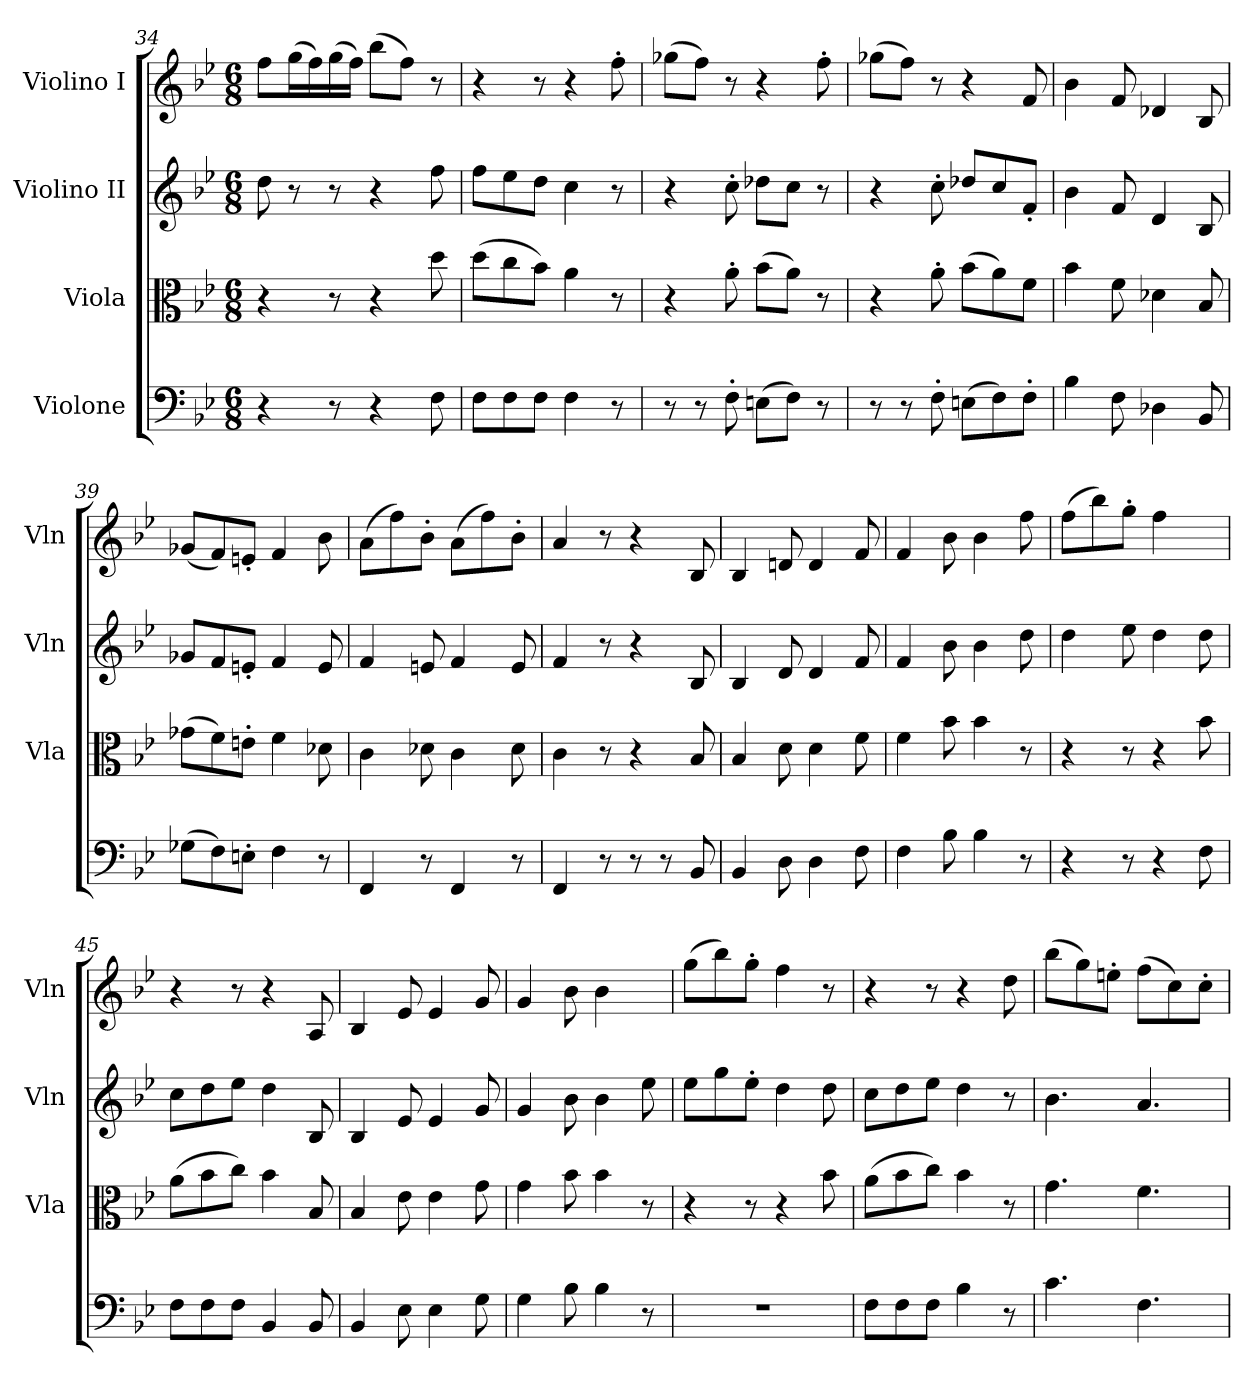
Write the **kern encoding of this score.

**kern	**kern	**kern	**kern
*part4	*part3	*part2	*part1
*staff4	*staff3	*staff2	*staff1
*I"Violone	*I"Viola	*I"Violino II	*I"Violino I
*	*I'Vla	*I'Vln	*I'Vln
*clefF4	*clefC3	*clefG2	*clefG2
*k[b-e-]	*k[b-e-]	*k[b-e-]	*k[b-e-]
*B-:	*B-:	*B-:	*B-:
*M6/8	*M6/8	*M6/8	*M6/8
=34	=34	=34	=34
4r	4r	8dd\	8ff\L
.	.	8r	(>16gg\L
.	.	.	16ff\)
8r	8r	8r	(>16gg\
.	.	.	16ff\JJ)
4r	4r	4r	(>8bb-\L
.	.	.	8ff\J)
8F\	8dd\	8ff\	8r
=35	=35	=35	=35
8F\L	(>8dd\L	8ff\L	4r
8F\	8cc\	8ee-\	.
8F\J	8b-\J)	8dd\J	8r
4F\	4a\	4cc\	4r
8r	8r	8r	8ff'>\
!!LO:LB:g=z
=36	=36	=36	=36
8r	4r	4r	(>8gg-\L
8r	.	.	8ff\J)
8F'>\	8a'>\	8cc'>\	8r
(>8En\L	(>8b-\L	8dd-\L	4r
8F\J)	8a\J)	8cc\J	.
8r	8r	8r	8ff'>\
=37	=37	=37	=37
8r	4r	4r	(>8gg-\L
8r	.	.	8ff\J)
8F'>\	8a'>\	8cc'>\	8r
(>8En\L	(>8b-\L	8dd-/L	4r
8F\)	8a\)	8cc/	.
8F'>\J	8f\J	8f'</J	8f/
=38	=38	=38	=38
4B-\	4b-\	4b-\	4b-\
8F\	8f\	8f/	8f/
4D-\	4d-\	4d/	4d-/
8BB-/	8B-/	8B-/	8B-/
=39	=39	=39	=39
(>8G-\L	(>8g-\L	8g-/L	(<8g-/L
8F\)	8f\)	8f/	8f/)
8En'>\J	8en'>\J	8en'</J	8en'</J
4F\	4f\	4f/	4f/
8r	8d-\	8e/	8b-\
=40	=40	=40	=40
4FF/	4c\	4f/	(>8a\L
.	.	.	8ff\)
8r	8d-\	8en/	8b-'>\J
4FF/	4c\	4f/	(>8a\L
.	.	.	8ff\)
8r	8d-\	8e/	8b-'>\J
=41	=41	=41	=41
4FF/	4c\	4f/	4a/
8r	8r	8r	8r
8r	4r	4r	4r
8r	.	.	.
8BB-/	8B-/	8B-/	8B-/
!!LO:LB:g=z
=42	=42	=42	=42
4BB-/	4B-/	4B-/	4B-/
8D\	8d\	8d/	8dn/
4D\	4d\	4d/	4d/
8F\	8f\	8f/	8f/
=43	=43	=43	=43
4F\	4f\	4f/	4f/
8B-\	8b-\	8b-\	8b-\
4B-\	4b-\	4b-\	4b-\
8r	8r	8dd\	8ff\
=44	=44	=44	=44
4r	4r	4dd\	(>8ff\L
.	.	.	8bb-\)
8r	8r	8ee-\	8gg'>\J
4r	4r	4dd\	4ff\
8F\	8b-\	8dd\	8ryy
=45	=45	=45	=45
8F\L	(>8a\L	8cc\L	4r
8F\	8b-\	8dd\	.
8F\J	8cc\J)	8ee-\J	8r
4BB-/	4b-\	4dd\	4r
8BB-/	8B-/	8B-/	8A/
=46	=46	=46	=46
4BB-/	4B-/	4B-/	4B-/
8E-\	8e-\	8e-/	8e-/
4E-\	4e-\	4e-/	4e-/
8G\	8g\	8g/	8g/
=47	=47	=47	=47
4G\	4g\	4g/	4g/
8B-\	8b-\	8b-\	8b-\
4B-\	4b-\	4b-\	4b-\
8r	8r	8ee-\	8ryy
!!LO:LB:g=z
=48	=48	=48	=48
2.r	4r	8ee-\L	(>8gg\L
.	.	8gg\	8bb-\)
.	8r	8ee-'>\J	8gg'>\J
.	4r	4dd\	4ff\
.	8b-\	8dd\	8r
=49	=49	=49	=49
8F\L	(>8a\L	8cc\L	4r
8F\	8b-\	8dd\	.
8F\J	8cc\J)	8ee-\J	8r
4B-\	4b-\	4dd\	4r
8r	8r	8r	8dd\
=50	=50	=50	=50
4.c\	4.g\	4.b-\	(>8bb-\L
.	.	.	8gg\)
.	.	.	8een'>\J
4.F\	4.f\	4.a/	(>8ff\L
.	.	.	8cc\)
.	.	.	8cc'>\J
=	=	=	=
*-	*-	*-	*-
